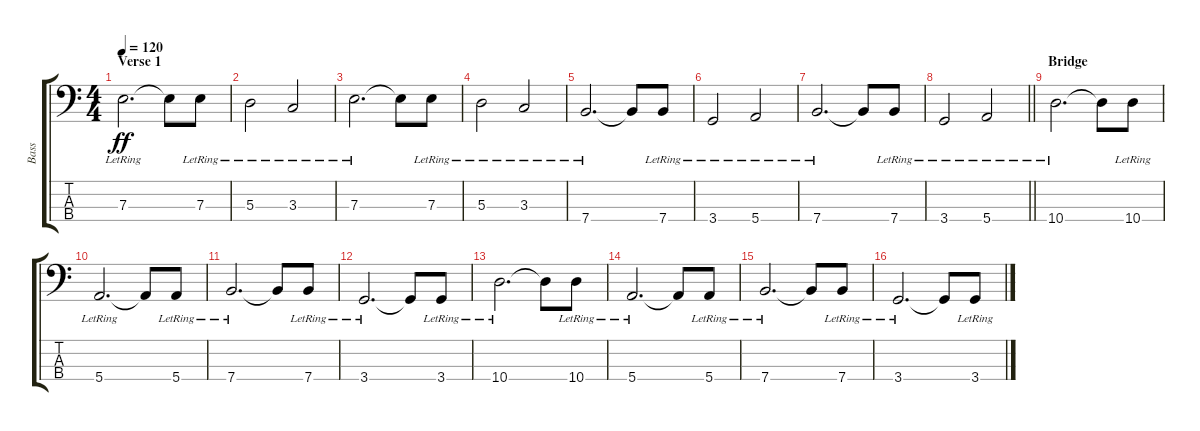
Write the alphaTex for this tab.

\track ("Bass" "Bass") {instrument electricbassfinger}
\staff {score tabs}
\tuning (G2 D2 A1 E1) {hide}
\ts (4 4)
\section ("" "Verse 1")
\tempo 120
\clef f4
\ks c
7.3{lr}.2{d dy ff} 7.3{t}.8 7.3{lr}.8 |
5.3{lr}.2 3.3{lr}.2 |
7.3{lr}.2{d} 7.3{t}.8 7.3{lr}.8 |
5.3{lr}.2 3.3{lr}.2 |
7.4{lr}.2{d} 7.4{t}.8 7.4{lr}.8 |
3.4{lr}.2 5.4{lr}.2 |
7.4{lr}.2{d} 7.4{t}.8 7.4{lr}.8 |
\barLineRight lightlight
3.4{lr}.2 5.4{lr}.2 |
\section ("" "Bridge")
10.4{lr}.2{d} 10.4{t}.8 10.4{lr}.8 |
5.4{lr}.2{d} 5.4{t}.8 5.4{lr}.8 |
7.4{lr}.2{d} 7.4{t}.8 7.4{lr}.8 |
3.4{lr}.2{d} 3.4{t}.8 3.4{lr}.8 |
10.4{lr}.2{d} 10.4{t}.8 10.4{lr}.8 |
5.4{lr}.2{d} 5.4{t}.8 5.4{lr}.8 |
7.4{lr}.2{d} 7.4{t}.8 7.4{lr}.8 |
3.4{lr}.2{d} 3.4{t}.8 3.4{lr}.8
